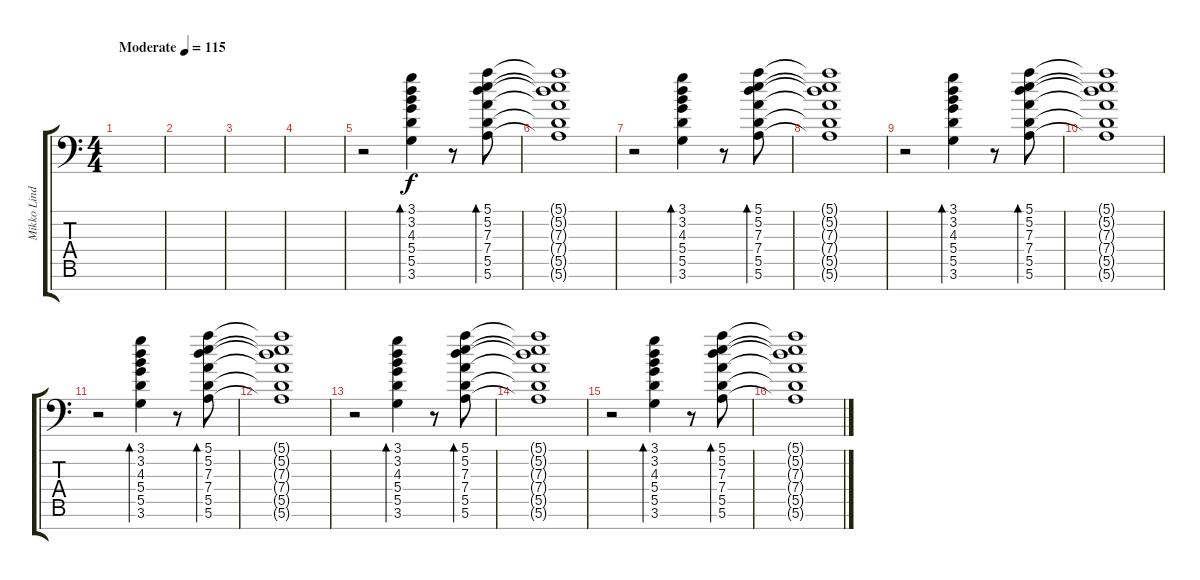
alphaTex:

\track ("Mikko Lindström" "Mikko Lind") {instrument acousticguitarsteel}
\staff {score tabs}
\tuning (E4 B3 G3 D3 A2 E2 A1) {hide}
\ts (4 4)
\tempo (115 "Moderate")
\clef f4
\ks c
|
|
|
|
r.2 (3.1 3.2 4.3 5.4 5.5 3.6).4{bd 240} r.8 (5.1 5.2 7.3 7.4 5.5 5.6).8{bd 240} |
(5.1{t} 5.2{t} 7.3{t} 7.4{t} 5.5{t} 5.6{t}).1 |
r.2 (3.1 3.2 4.3 5.4 5.5 3.6).4{bd 240} r.8 (5.1 5.2 7.3 7.4 5.5 5.6).8{bd 240} |
(5.1{t} 5.2{t} 7.3{t} 7.4{t} 5.5{t} 5.6{t}).1 |
r.2 (3.1 3.2 4.3 5.4 5.5 3.6).4{bd 240} r.8 (5.1 5.2 7.3 7.4 5.5 5.6).8{bd 240} |
(5.1{t} 5.2{t} 7.3{t} 7.4{t} 5.5{t} 5.6{t}).1 |
r.2 (3.1 3.2 4.3 5.4 5.5 3.6).4{bd 240} r.8 (5.1 5.2 7.3 7.4 5.5 5.6).8{bd 240} |
(5.1{t} 5.2{t} 7.3{t} 7.4{t} 5.5{t} 5.6{t}).1 |
r.2 (3.1 3.2 4.3 5.4 5.5 3.6).4{bd 240} r.8 (5.1 5.2 7.3 7.4 5.5 5.6).8{bd 240} |
(5.1{t} 5.2{t} 7.3{t} 7.4{t} 5.5{t} 5.6{t}).1 |
r.2 (3.1 3.2 4.3 5.4 5.5 3.6).4{bd 240} r.8 (5.1 5.2 7.3 7.4 5.5 5.6).8{bd 240} |
(5.1{t} 5.2{t} 7.3{t} 7.4{t} 5.5{t} 5.6{t}).1
